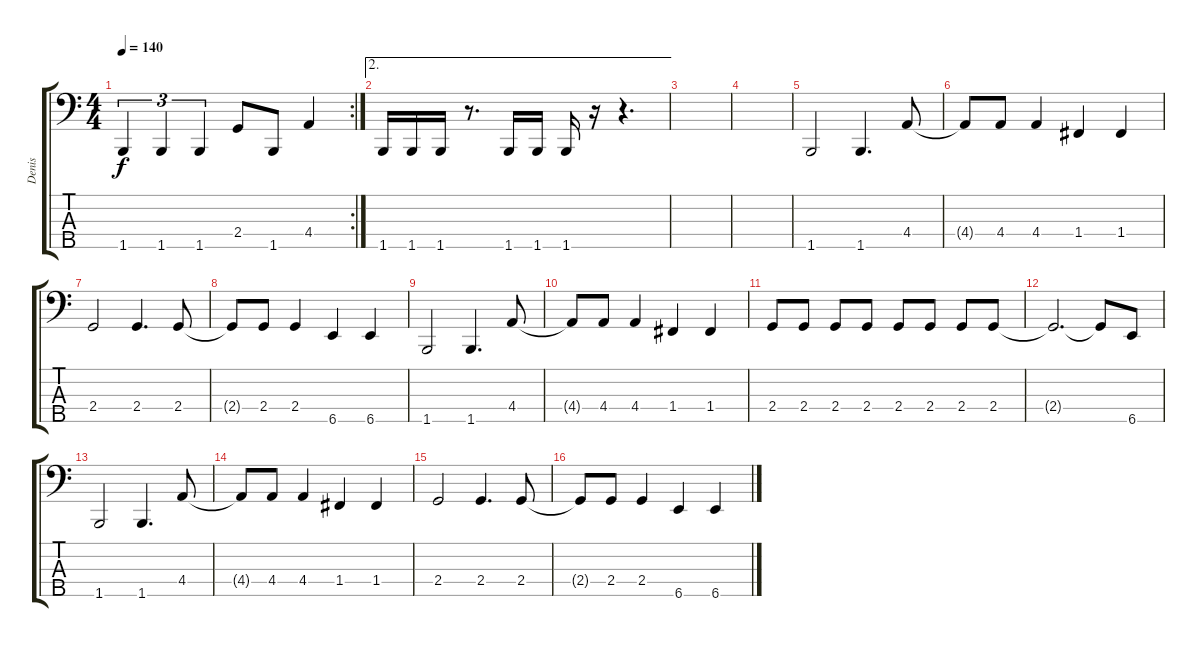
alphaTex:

\track ("Denis" "Denis") {instrument electricbasspick}
\staff {score tabs}
\tuning (Ab2 Eb2 Bb1 F1 Bb0) {hide}
\rc 2
\ts (4 4)
\tempo 140
\clef f4
\ks c
1.5.4{tu (3 2) dy f} 1.5.4{tu (3 2)} 1.5.4{tu (3 2)} 2.4.8 1.5.8 4.4.4 |
\ae 2
1.5.16 1.5.16 1.5.16 r.8{d} 1.5.16 1.5.16 1.5.16 r.16 r.4{d} |
|
|
1.5.2 1.5.4{d} 4.4.8 |
4.4{t}.8 4.4.8 4.4.4 1.4.4 1.4.4 |
2.4.2 2.4.4{d} 2.4.8 |
2.4{t}.8 2.4.8 2.4.4 6.5.4 6.5.4 |
1.5.2 1.5.4{d} 4.4.8 |
4.4{t}.8 4.4.8 4.4.4 1.4.4 1.4.4 |
2.4.8 2.4.8 2.4.8 2.4.8 2.4.8 2.4.8 2.4.8 2.4.8 |
2.4{t}.2{d} 2.4{t}.8 6.5.8 |
1.5.2 1.5.4{d} 4.4.8 |
4.4{t}.8 4.4.8 4.4.4 1.4.4 1.4.4 |
2.4.2 2.4.4{d} 2.4.8 |
2.4{t}.8 2.4.8 2.4.4 6.5.4 6.5.4
